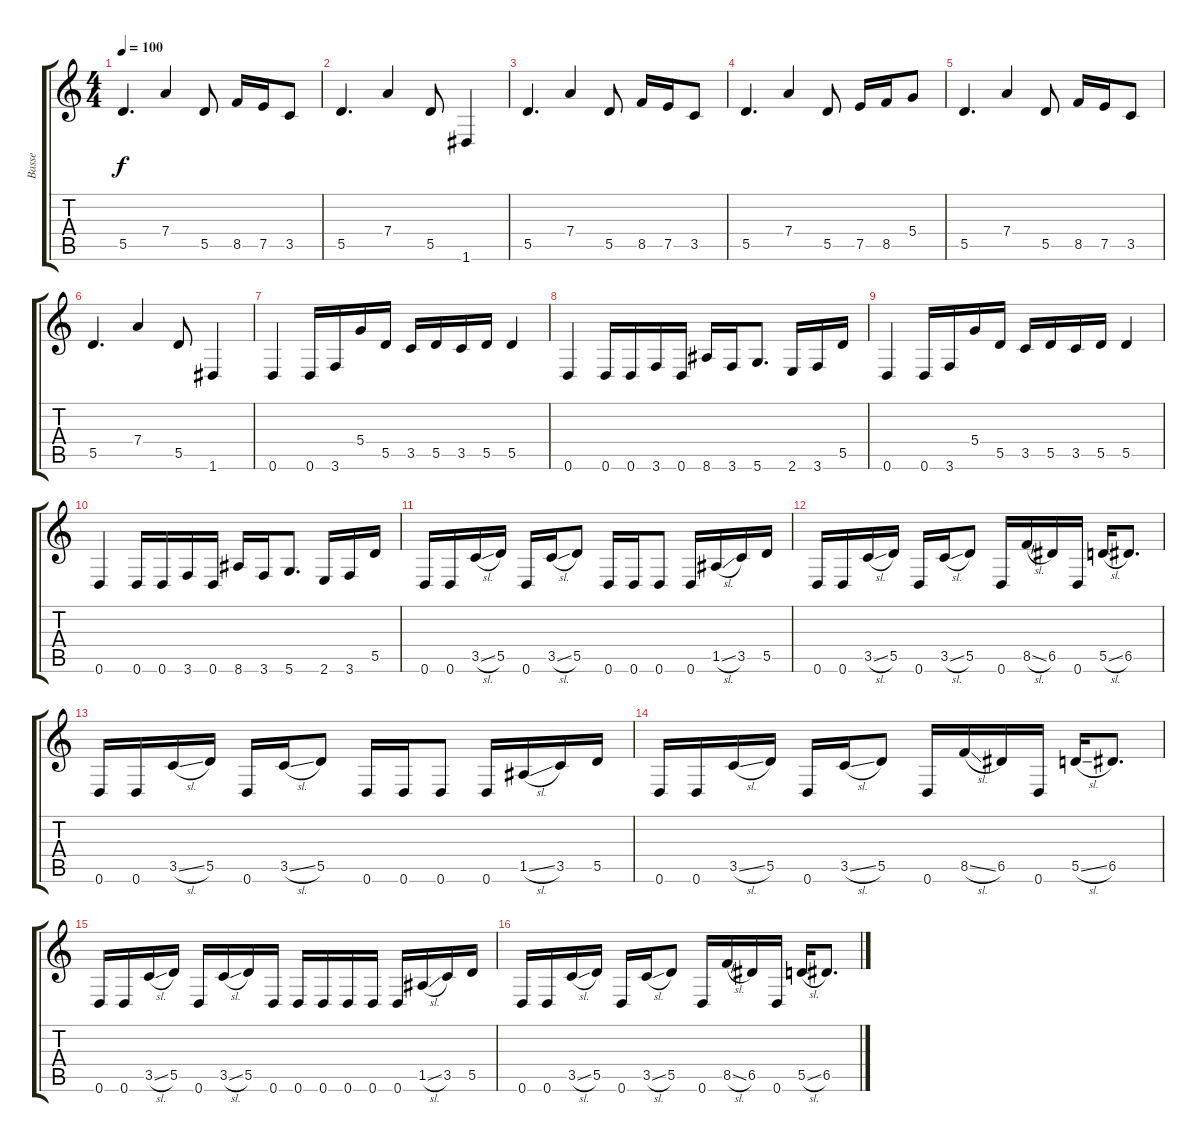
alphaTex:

\track ("Basse" "Basse") {instrument electricbassfinger}
\staff {score tabs}
\tuning (E4 B3 G3 D3 A2 D2) {hide}
\ts (4 4)
\tempo 100
\clef g2
\ks c
5.5.4{d dy f} 7.4.4 5.5.8 8.5.16 7.5.16 3.5.8 |
5.5.4{d} 7.4.4 5.5.8 1.6.4 |
5.5.4{d} 7.4.4 5.5.8 8.5.16 7.5.16 3.5.8 |
5.5.4{d} 7.4.4 5.5.8 7.5.16 8.5.16 5.4.8 |
5.5.4{d} 7.4.4 5.5.8 8.5.16 7.5.16 3.5.8 |
5.5.4{d} 7.4.4 5.5.8 1.6.4 |
0.6.4 0.6.16 3.6.16 5.4.16 5.5.16 3.5.16 5.5.16 3.5.16 5.5.16 5.5.4 |
0.6.4 0.6.16 0.6.16 3.6.16 0.6.16 8.6.16 3.6.16 5.6.8{d} 2.6.16 3.6.16 5.5.16 |
0.6.4 0.6.16 3.6.16 5.4.16 5.5.16 3.5.16 5.5.16 3.5.16 5.5.16 5.5.4 |
0.6.4 0.6.16 0.6.16 3.6.16 0.6.16 8.6.16 3.6.16 5.6.8{d} 2.6.16 3.6.16 5.5.16 |
0.6.16 0.6.16 3.5{sl}.16 5.5.16 0.6.16 3.5{sl}.16 5.5.8 0.6.16 0.6.16 0.6.8 0.6.16 1.5{sl}.16 3.5.16 5.5.16 |
0.6.16 0.6.16 3.5{sl}.16 5.5.16 0.6.16 3.5{sl}.16 5.5.8 0.6.16 8.5{sl}.16 6.5.16 0.6.16 5.5{sl}.16 6.5.8{d} |
0.6.16 0.6.16 3.5{sl}.16 5.5.16 0.6.16 3.5{sl}.16 5.5.8 0.6.16 0.6.16 0.6.8 0.6.16 1.5{sl}.16 3.5.16 5.5.16 |
0.6.16 0.6.16 3.5{sl}.16 5.5.16 0.6.16 3.5{sl}.16 5.5.8 0.6.16 8.5{sl}.16 6.5.16 0.6.16 5.5{sl}.16 6.5.8{d} |
0.6.16 0.6.16 3.5{sl}.16 5.5.16 0.6.16 3.5{sl}.16 5.5.16 0.6.16 0.6.16 0.6.16 0.6.16 0.6.16 0.6.16 1.5{sl}.16 3.5.16 5.5.16 |
0.6.16 0.6.16 3.5{sl}.16 5.5.16 0.6.16 3.5{sl}.16 5.5.8 0.6.16 8.5{sl}.16 6.5.16 0.6.16 5.5{sl}.16 6.5.8{d}
